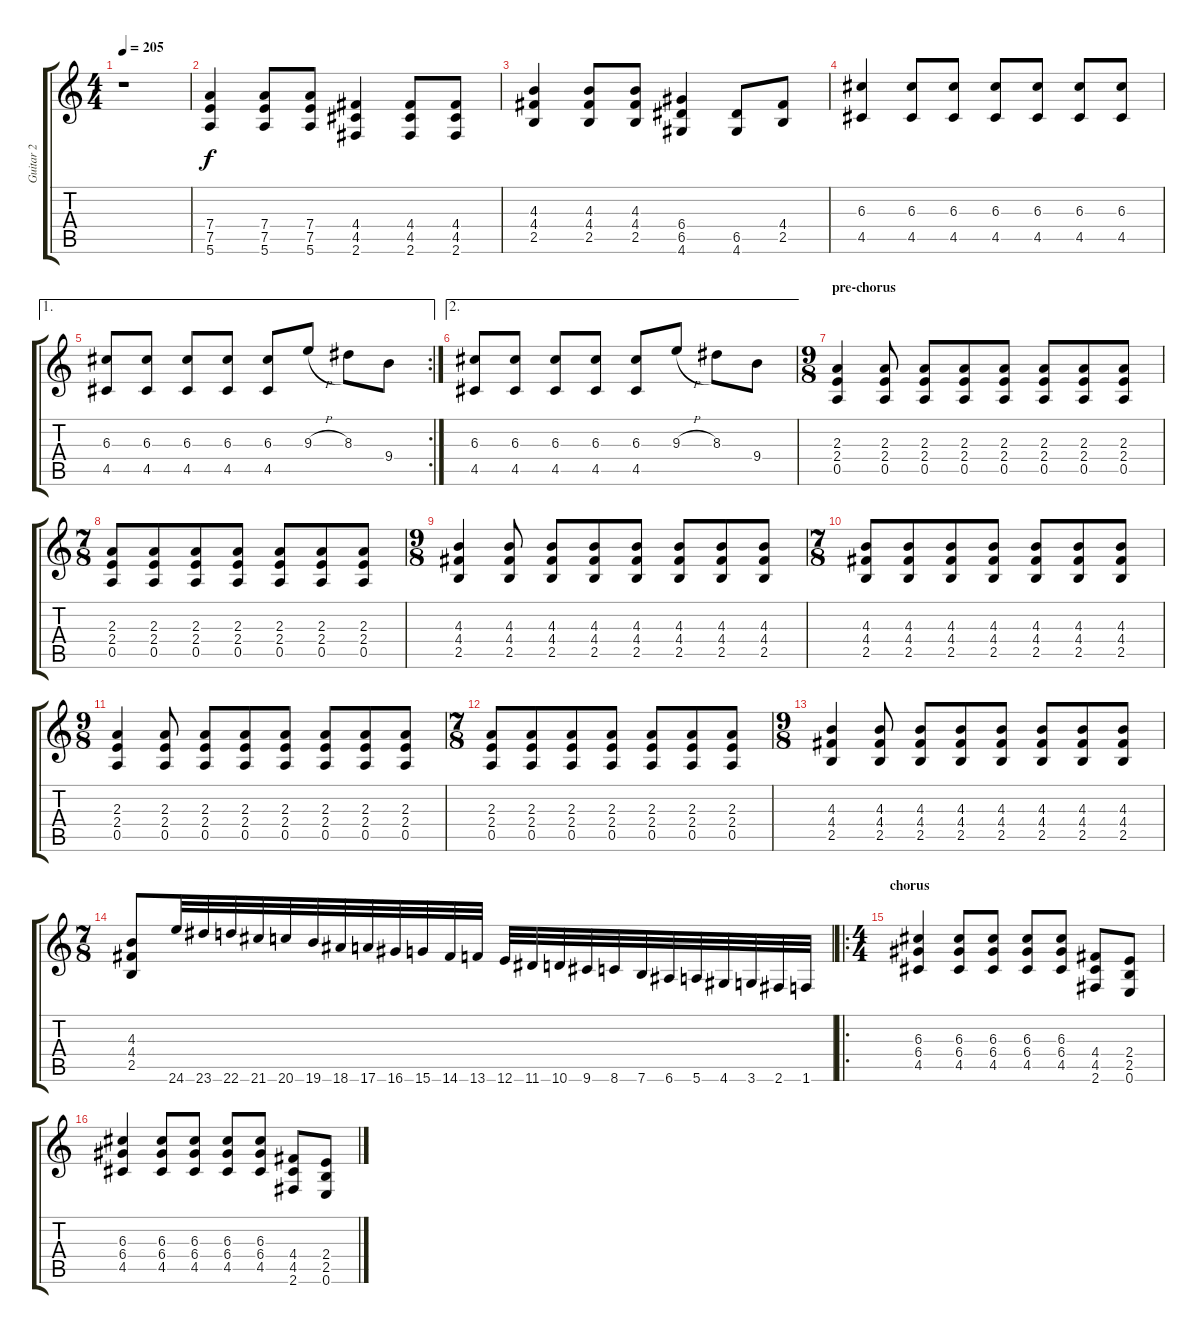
\track ("Guitar 2" "Guitar 2") {instrument distortionguitar}
\staff {score tabs}
\tuning (E4 B3 G3 D3 A2 E2) {hide}
\ts (4 4)
\tempo 205
\clef g2
\ks c
r.1{dy f} |
(7.4 7.5 5.6).4 (7.4 7.5 5.6).8 (7.4 7.5 5.6).8 (4.4 4.5 2.6).4 (4.4 4.5 2.6).8 (4.4 4.5 2.6).8 |
(4.3 4.4 2.5).4 (4.3 4.4 2.5).8 (4.3 4.4 2.5).8 (6.4 6.5 4.6).4 (6.5 4.6).8 (4.4 2.5).8 |
(6.3 4.5).4 (6.3 4.5).8 (6.3 4.5).8 (6.3 4.5).8 (6.3 4.5).8 (6.3 4.5).8 (6.3 4.5).8 |
\ae 1
\rc 2
(6.3 4.5).8 (6.3 4.5).8 (6.3 4.5).8 (6.3 4.5).8 (6.3 4.5).8 9.3{h}.8 8.3.8 9.4.8 |
\ae 2
(6.3 4.5).8 (6.3 4.5).8 (6.3 4.5).8 (6.3 4.5).8 (6.3 4.5).8 9.3{h}.8 8.3.8 9.4.8 |
\ts (9 8)
\section ("" "pre-chorus")
(2.3 2.4 0.5).4 (2.3 2.4 0.5).8 (2.3 2.4 0.5).8 (2.3 2.4 0.5).8 (2.3 2.4 0.5).8 (2.3 2.4 0.5).8 (2.3 2.4 0.5).8 (2.3 2.4 0.5).8 |
\ts (7 8)
(2.3 2.4 0.5).8 (2.3 2.4 0.5).8 (2.3 2.4 0.5).8 (2.3 2.4 0.5).8 (2.3 2.4 0.5).8 (2.3 2.4 0.5).8 (2.3 2.4 0.5).8 |
\ts (9 8)
(4.3 4.4 2.5).4 (4.3 4.4 2.5).8 (4.3 4.4 2.5).8 (4.3 4.4 2.5).8 (4.3 4.4 2.5).8 (4.3 4.4 2.5).8 (4.3 4.4 2.5).8 (4.3 4.4 2.5).8 |
\ts (7 8)
(4.3 4.4 2.5).8 (4.3 4.4 2.5).8 (4.3 4.4 2.5).8 (4.3 4.4 2.5).8 (4.3 4.4 2.5).8 (4.3 4.4 2.5).8 (4.3 4.4 2.5).8 |
\ts (9 8)
(2.3 2.4 0.5).4 (2.3 2.4 0.5).8 (2.3 2.4 0.5).8 (2.3 2.4 0.5).8 (2.3 2.4 0.5).8 (2.3 2.4 0.5).8 (2.3 2.4 0.5).8 (2.3 2.4 0.5).8 |
\ts (7 8)
(2.3 2.4 0.5).8 (2.3 2.4 0.5).8 (2.3 2.4 0.5).8 (2.3 2.4 0.5).8 (2.3 2.4 0.5).8 (2.3 2.4 0.5).8 (2.3 2.4 0.5).8 |
\ts (9 8)
(4.3 4.4 2.5).4 (4.3 4.4 2.5).8 (4.3 4.4 2.5).8 (4.3 4.4 2.5).8 (4.3 4.4 2.5).8 (4.3 4.4 2.5).8 (4.3 4.4 2.5).8 (4.3 4.4 2.5).8 |
\ts (7 8)
(4.3 4.4 2.5).8 24.6.32 23.6.32 22.6.32 21.6.32 20.6.32 19.6.32 18.6.32 17.6.32 16.6.32 15.6.32 14.6.32 13.6.32 12.6.32 11.6.32 10.6.32 9.6.32 8.6.32 7.6.32 6.6.32 5.6.32 4.6.32 3.6.32 2.6.32 1.6.32 |
\ro
\ts (4 4)
\section ("" "chorus")
(6.3 6.4 4.5).4 (6.3 6.4 4.5).8 (6.3 6.4 4.5).8 (6.3 6.4 4.5).8 (6.3 6.4 4.5).8 (4.4 4.5 2.6).8 (2.4 2.5 0.6).8 |
(6.3 6.4 4.5).4 (6.3 6.4 4.5).8 (6.3 6.4 4.5).8 (6.3 6.4 4.5).8 (6.3 6.4 4.5).8 (4.4 4.5 2.6).8 (2.4 2.5 0.6).8
